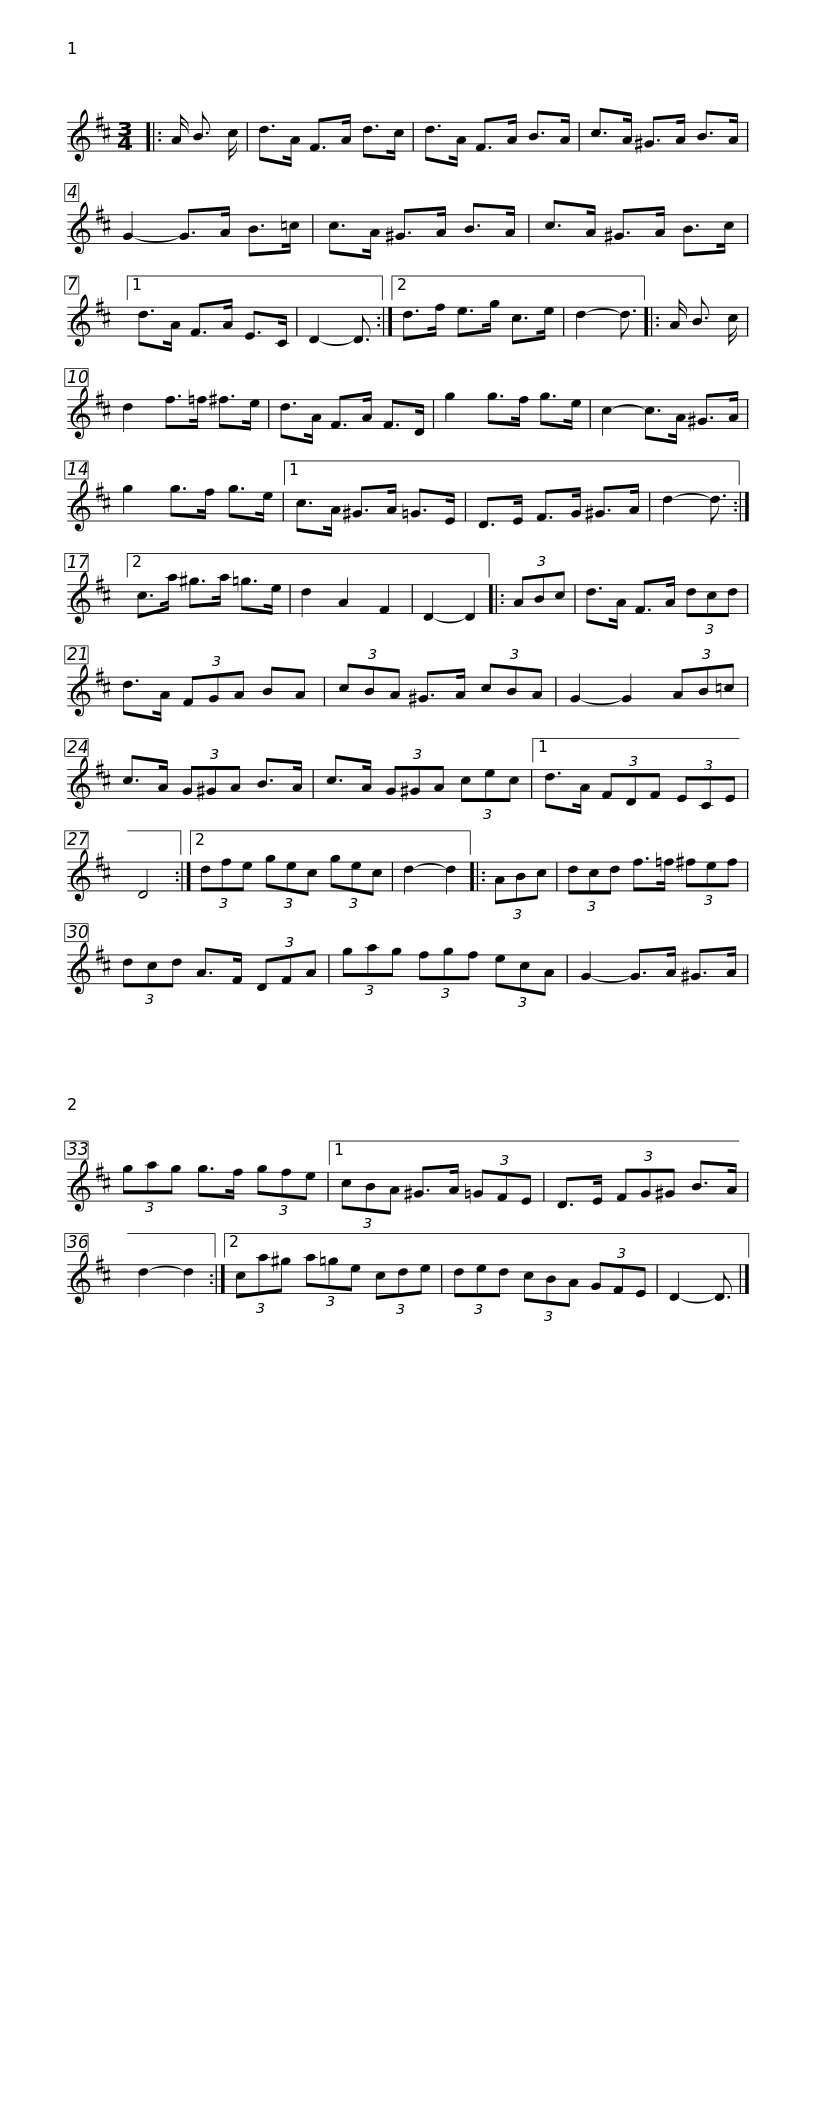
X:1
L:1/8
M:3/4
I:linebreak $
K:D
V:1 treble
V:1
|: A/ B3/2 c/ | d>A F>A d>c | d>A F>A B>A | c>A ^G>A B>A | G2- G>A B>=c | %5
 c>A ^G>A B>A |$ c>A ^G>A B>c |1 d>A F>A E>C | D2- D3/2 :|2 d>f e>g c>e | %10
 d2- d3/2 |: A/ B3/2 c/ | d2 f>=f ^f>e |$ d>A F>A F>D | g2 g>f g>e | %15
 c2- c>A ^G>A | g2 g>f g>e |1 c>A ^G>A =G>E | D>E F>G ^G>A | d2- d3/2 :|2$ %20
 c>a ^g>a =g>e | d2 A2 F2 | D2- D2 |: (3ABc | d>A F>A (3dcd | %25
 d>A (3FGA BA | (3cBA ^G>A (3cBA |$ G2- G2 (3AB=c | c>A (3G^GA B>A | c>A (3G^GA (3cec |1 %30
 d>A (3FDF (3ECE | D4 :|2 (3dfe (3gec (3gec | d2- d2 |:$ (3ABc | %35
 (3dcd f>=f (3^fef | (3dcd A>F (3DFA | (3gag (3fgf (3ecA | G2- G>A ^G>A | (3gag g>f (3gfe |1$ %40
 (3cBA ^G>A (3=GFE | D>E (3FG^G B>A | d2- d2 :|2 (3ca^g (3a=ge (3cde | (3ded (3cBA (3GFE | %45
 D2- D3/2 |] %46
